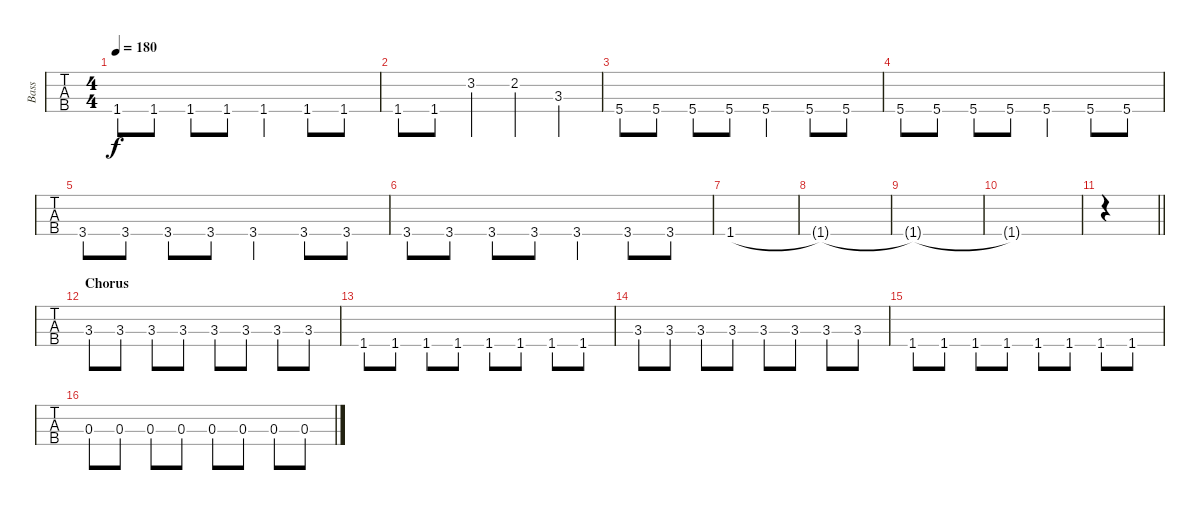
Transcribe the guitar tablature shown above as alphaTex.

\track ("Bass" "Bass") {instrument electricbasspick}
\staff {tabs}
\tuning (G2 D2 A1 E1) {hide}
\ts (4 4)
\tempo 180
\clef f4
\ks c
1.4.8{dy f} 1.4.8 1.4.8 1.4.8 1.4.4 1.4.8 1.4.8 |
1.4.8 1.4.8 3.2.4 2.2.4 3.3.4 |
5.4.8 5.4.8 5.4.8 5.4.8 5.4.4 5.4.8 5.4.8 |
5.4.8 5.4.8 5.4.8 5.4.8 5.4.4 5.4.8 5.4.8 |
3.4.8 3.4.8 3.4.8 3.4.8 3.4.4 3.4.8 3.4.8 |
3.4.8 3.4.8 3.4.8 3.4.8 3.4.4 3.4.8 3.4.8 |
1.4.1 |
1.4{t}.1 |
1.4{t}.1 |
1.4{t}.1 |
\barLineRight lightlight
|
\section ("" "Chorus")
3.3.8 3.3.8 3.3.8 3.3.8 3.3.8 3.3.8 3.3.8 3.3.8 |
1.4.8 1.4.8 1.4.8 1.4.8 1.4.8 1.4.8 1.4.8 1.4.8 |
3.3.8 3.3.8 3.3.8 3.3.8 3.3.8 3.3.8 3.3.8 3.3.8 |
1.4.8 1.4.8 1.4.8 1.4.8 1.4.8 1.4.8 1.4.8 1.4.8 |
0.3.8 0.3.8 0.3.8 0.3.8 0.3.8 0.3.8 0.3.8 0.3.8
